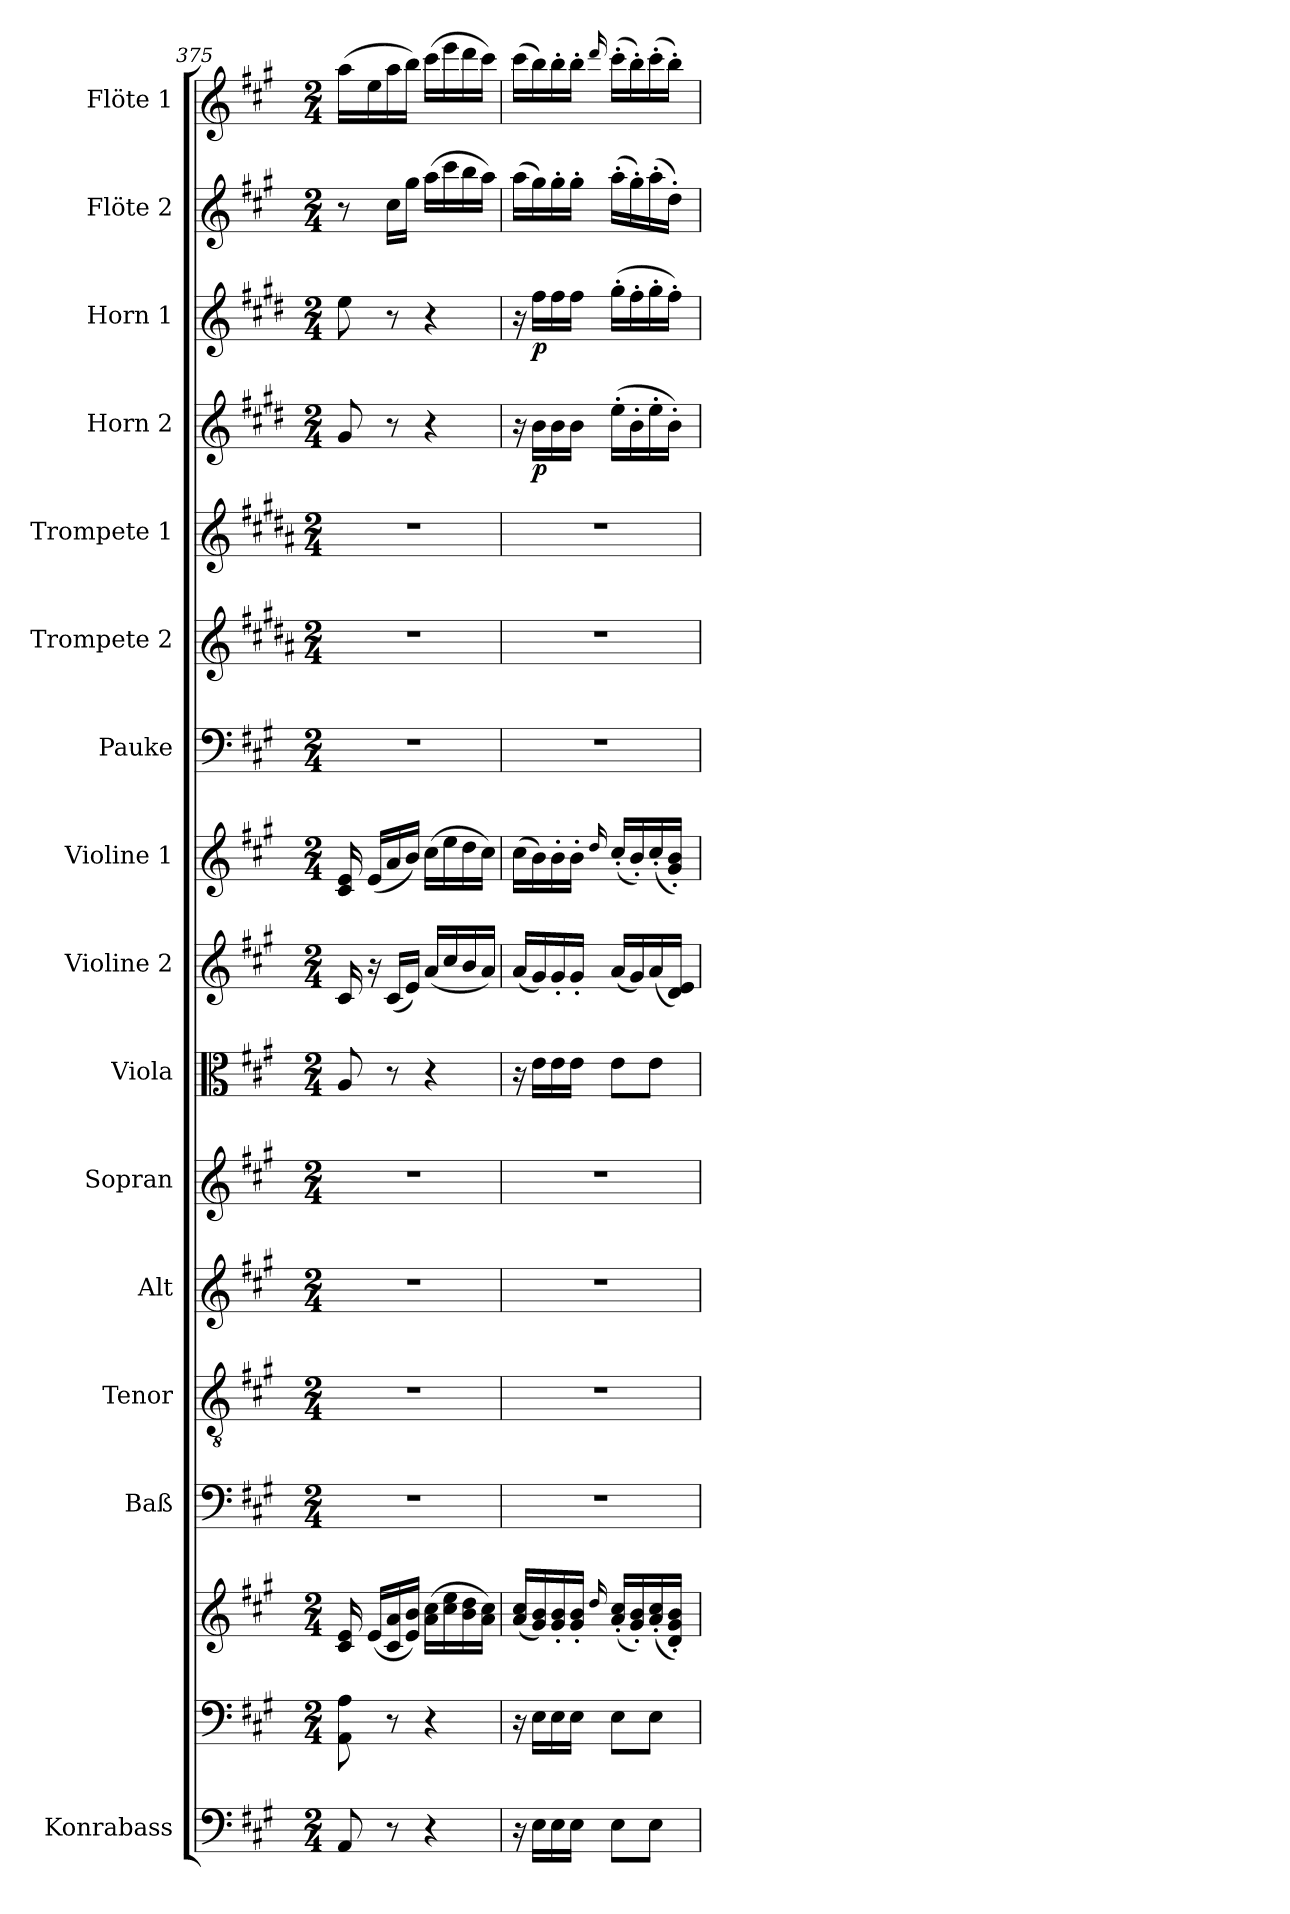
**kern	**kern	**kern	**kern	**kern	**kern	**kern	**kern	**kern	**kern	**kern	**kern	**kern	**kern	**dynam	**kern	**dynam	**kern	**kern
*part16	*part15	*part15	*part14	*part13	*part12	*part11	*part10	*part9	*part8	*part7	*part6	*part5	*part4	*part4	*part3	*part3	*part2	*part1
*staff17	*staff16	*staff15	*staff14	*staff13	*staff12	*staff11	*staff10	*staff9	*staff8	*staff7	*staff6	*staff5	*staff4	*staff4	*staff3	*staff3	*staff2	*staff1
*I"Konrabass	*	*	*I"Baß	*I"Tenor	*I"Alt	*I"Sopran	*I"Viola	*I"Violine 2	*I"Violine 1	*I"Pauke	*I"Trompete 2	*I"Trompete 1	*I"Horn 2	*	*I"Horn 1	*	*I"Flöte 2	*I"Flöte 1
*I'Kb.	*	*	*I'Baß	*I'Ten	*I'Alt	*I'Sop	*I'Vla.	*I'Vln. 2	*I'Vln. 1	*I'Pk.	*I'Trp. 2	*I'Trp. 1	*I'Hrn. 2	*	*I'Hrn. 1	*	*I'Fl. 2	*I'Fl. 1
*clefF4	*clefF4	*clefG2	*clefF4	*clefGv2	*clefG2	*clefG2	*clefC3	*clefG2	*clefG2	*clefF4	*clefG2	*clefG2	*clefG2	*	*clefG2	*	*clefG2	*clefG2
*ITrd7c12	*	*	*	*	*	*	*	*	*	*	*ITrd1c2	*ITrd1c2	*ITrd4c7	*	*ITrd4c7	*	*	*
*k[f#c#g#]	*k[f#c#g#]	*k[f#c#g#]	*k[f#c#g#]	*k[f#c#g#]	*k[f#c#g#]	*k[f#c#g#]	*k[f#c#g#]	*k[f#c#g#]	*k[f#c#g#]	*k[f#c#g#]	*k[f#c#g#]	*k[f#c#g#]	*k[f#c#g#]	*	*k[f#c#g#]	*	*k[f#c#g#]	*k[f#c#g#]
*A:	*A:	*A:	*A:	*A:	*A:	*A:	*A:	*A:	*A:	*A:	*A:	*A:	*A:	*	*A:	*	*A:	*A:
*M2/4	*M2/4	*M2/4	*M2/4	*M2/4	*M2/4	*M2/4	*M2/4	*M2/4	*M2/4	*M2/4	*M2/4	*M2/4	*M2/4	*	*M2/4	*	*M2/4	*M2/4
=375	=375	=375	=375	=375	=375	=375	=375	=375	=375	=375	=375	=375	=375	=375	=375	=375	=375	=375
8AAA/	8AA\ 8A\	16c#/ 16e/	2r	2r	2r	2r	8A/	16c#/	16c#/ 16e/	2r	2r	2r	8c#/	.	8a\	.	8r	(>16aa\LL
.	.	(<16e/LL	.	.	.	.	.	16r	(<16e/LL	.	.	.	.	.	.	.	.	16ee\
8r	8r	16c#/ 16a/	.	.	.	.	8r	(<16c#/LL	16a/	.	.	.	8r	.	8r	.	16cc#\LL	16aa\
.	.	16e/ 16b/JJ)	.	.	.	.	.	16e/JJ)	16b/JJ)	.	.	.	.	.	.	.	16gg#\JJ	16bb\JJ)
4r	4r	(>16a\ 16cc#\LL	.	.	.	.	4r	(<16a/LL	(>16cc#\LL	.	.	.	4r	.	4r	.	(>16aa\LL	(>16ccc#\LL
.	.	16cc#\ 16ee\	.	.	.	.	.	16cc#/	16ee\	.	.	.	.	.	.	.	16ccc#\	16eee\
.	.	16b\ 16dd\	.	.	.	.	.	16b/	16dd\	.	.	.	.	.	.	.	16bb\	16ddd\
.	.	16a\ 16cc#\JJ)	.	.	.	.	.	16a/JJ)	16cc#\JJ)	.	.	.	.	.	.	.	16aa\JJ)	16ccc#\JJ)
=376	=376	=376	=376	=376	=376	=376	=376	=376	=376	=376	=376	=376	=376	=376	=376	=376	=376	=376
16r	16r	(<16a/ 16cc#/LL	2r	2r	2r	2r	16r	(<16a/LL	(>16cc#\LL	2r	2r	2r	16r	.	16r	.	(>16aa\LL	(>16ccc#\LL
!	!	!	!	!	!	!	!	!	!	!	!	!	!	!LO:DY:b	!	!LO:DY:b	!	!
16EE\LL	16E\LL	16g#/ 16b/)	.	.	.	.	16e\LL	16g#/)	16b\)	.	.	.	16e\LL	p	16b\LL	p	16gg#\)	16bb\)
16EE\	16E\	16g#/'< 16b/'<	.	.	.	.	16e\	16g#'</	16b'>\	.	.	.	16e\	.	16b\	.	16gg#'>\	16bb'>\
16EE\JJ	16E\JJ	16g#/'< 16b/'<JJ	.	.	.	.	16e\JJ	16g#'</JJ	16b'>\JJ	.	.	.	16e\JJ	.	16b\JJ	.	16gg#'>\JJ	16bb'>\JJ
.	.	16qqdd/	.	.	.	.	.	.	16qqdd/	.	.	.	.	.	.	.	.	16qqddd/
8EE\L	8E\L	(<16a/'< 16cc#/'<LL	.	.	.	.	8e\L	(<16a/LL	(<16cc#'</LL	.	.	.	(>16a'>\LL	.	(>16cc#'>\LL	.	(>16aa'>\LL	(>16ccc#'>\LL
.	.	16g#/'< 16b/'<)	.	.	.	.	.	16g#/)	16b'</)	.	.	.	16e'>\	.	16b'>\	.	16gg#'>\)	16bb'>\)
8EE\J	8E\J	(<16a/'< 16cc#/'<	.	.	.	.	8e\J	(<16a/	(<16cc#'</	.	.	.	16a'>\	.	16cc#'>\	.	(>16aa'>\	(>16ccc#'>\
.	.	16d/'< 16g#/'< 16b/'<JJ)	.	.	.	.	.	16d/ 16e/JJ)	16g#/'< 16b/'<JJ)	.	.	.	16e'>\JJ)	.	16b'>\JJ)	.	16dd'>\JJ)	16bb'>\JJ)
=	=	=	=	=	=	=	=	=	=	=	=	=	=	=	=	=	=	=
*-	*-	*-	*-	*-	*-	*-	*-	*-	*-	*-	*-	*-	*-	*-	*-	*-	*-	*-
